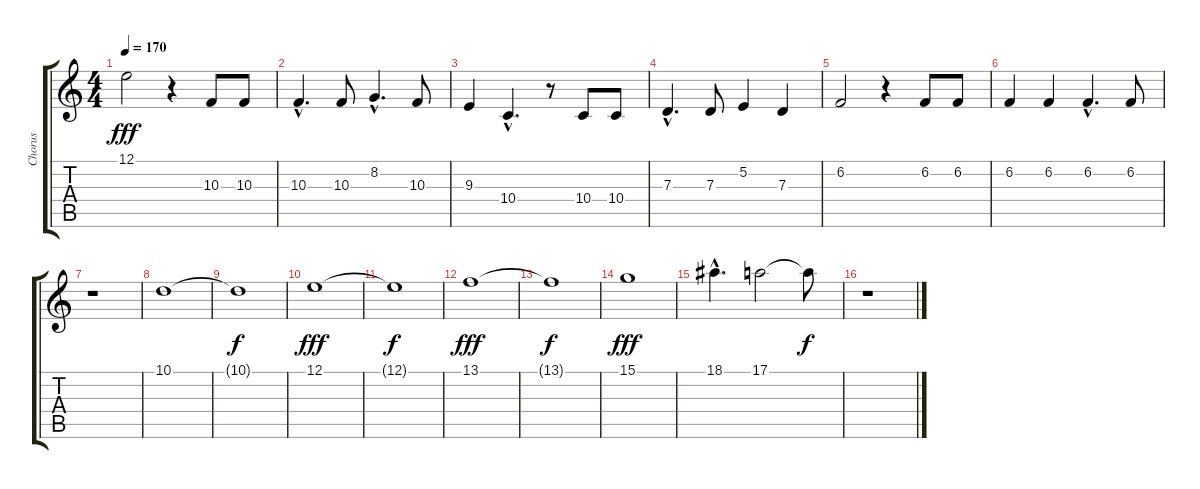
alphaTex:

\track ("Chorus" "Chorus") {instrument lead8bassandlead}
\staff {score tabs}
\tuning (E4 B3 G3 D3 A2 E2) {hide}
\ts (4 4)
\tempo 170
\clef g2
\ks c
12.1.2{dy fff} r.4 10.3.8 10.3.8 |
10.3{hac}.4{d} 10.3.8 8.2{hac}.4{d} 10.3.8 |
9.3.4 10.4{hac}.4{d} r.8 10.4.8 10.4.8 |
7.3{hac}.4{d} 7.3.8 5.2.4 7.3.4 |
6.2.2 r.4 6.2.8 6.2.8 |
6.2.4 6.2.4 6.2{hac}.4{d} 6.2.8 |
r.1 |
10.1.1{instrument lead6voice} |
10.1{t}.1{dy f} |
12.1.1{dy fff} |
12.1{t}.1{dy f} |
13.1.1{dy fff} |
13.1{t}.1{dy f} |
15.1.1{dy fff} |
18.1{hac}.4{d} 17.1.2 17.1{t}.8{dy f} |
r.1
